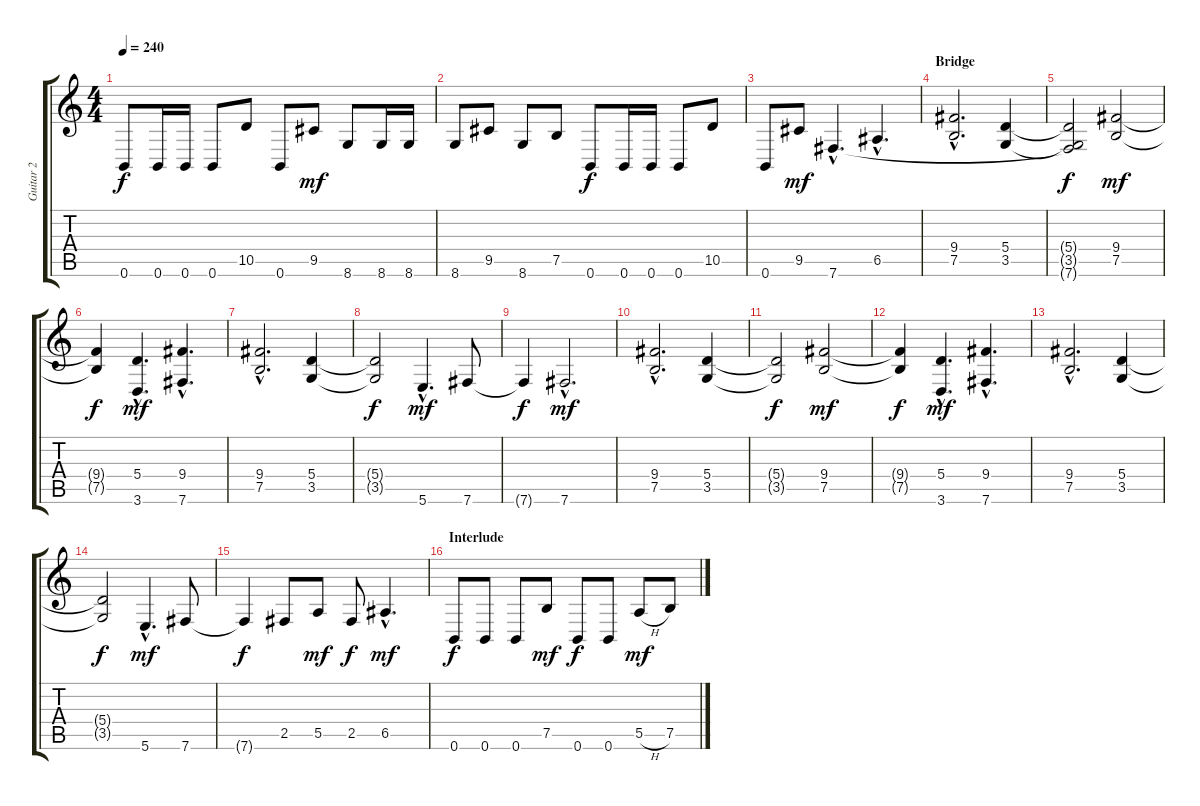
\track ("Guitar 2" "Guitar 2") {instrument distortionguitar}
\staff {score tabs}
\tuning (B3 Gb3 D3 A2 E2 B1) {hide}
\ts (4 4)
\tempo 240
\clef g2
\ks c
0.6.8{dy f} 0.6.16 0.6.16 0.6.8 10.5.8 0.6.8 9.5.8{dy mf} 8.6.8 8.6.16 8.6.16 |
8.6.8 9.5.8 8.6.8 7.5.8 0.6.8{dy f} 0.6.16 0.6.16 0.6.8 10.5.8 |
0.6.8 9.5.8{dy mf} 7.6{hac}.4{d} 6.5{hac}.4{d} |
\section ("" "Bridge")
(9.4{hac} 7.5{hac}).2{d} (5.4 3.5).4 |
(5.4{t} 3.5{t} 7.6{t}).2{dy f} (9.4 7.5).2{dy mf} |
(9.4{t} 7.5{t}).4{dy f} (5.4{hac} 3.6{hac}).4{d dy mf} (9.4{hac} 7.6{hac}).4{d} |
(9.4{hac} 7.5{hac}).2{d} (5.4 3.5).4 |
(5.4{t} 3.5{t}).2{dy f} 5.6{hac}.4{d dy mf} 7.6.8 |
7.6{t}.4{dy f} 7.6{hac}.2{d dy mf} |
(9.4{hac} 7.5{hac}).2{d} (5.4 3.5).4 |
(5.4{t} 3.5{t}).2{dy f} (9.4 7.5).2{dy mf} |
(9.4{t} 7.5{t}).4{dy f} (5.4{hac} 3.6{hac}).4{d dy mf} (9.4{hac} 7.6{hac}).4{d} |
(9.4{hac} 7.5{hac}).2{d} (5.4 3.5).4 |
(5.4{t} 3.5{t}).2{dy f} 5.6{hac}.4{d dy mf} 7.6.8 |
7.6{t}.4{dy f} 2.5.8 5.5.8{dy mf} 2.5.8{dy f} 6.5{hac}.4{d dy mf} |
\section ("" "Interlude")
0.6.8{dy f} 0.6.8 0.6.8 7.5.8{dy mf} 0.6.8{dy f} 0.6.8 5.5{h}.8{dy mf} 7.5.8
